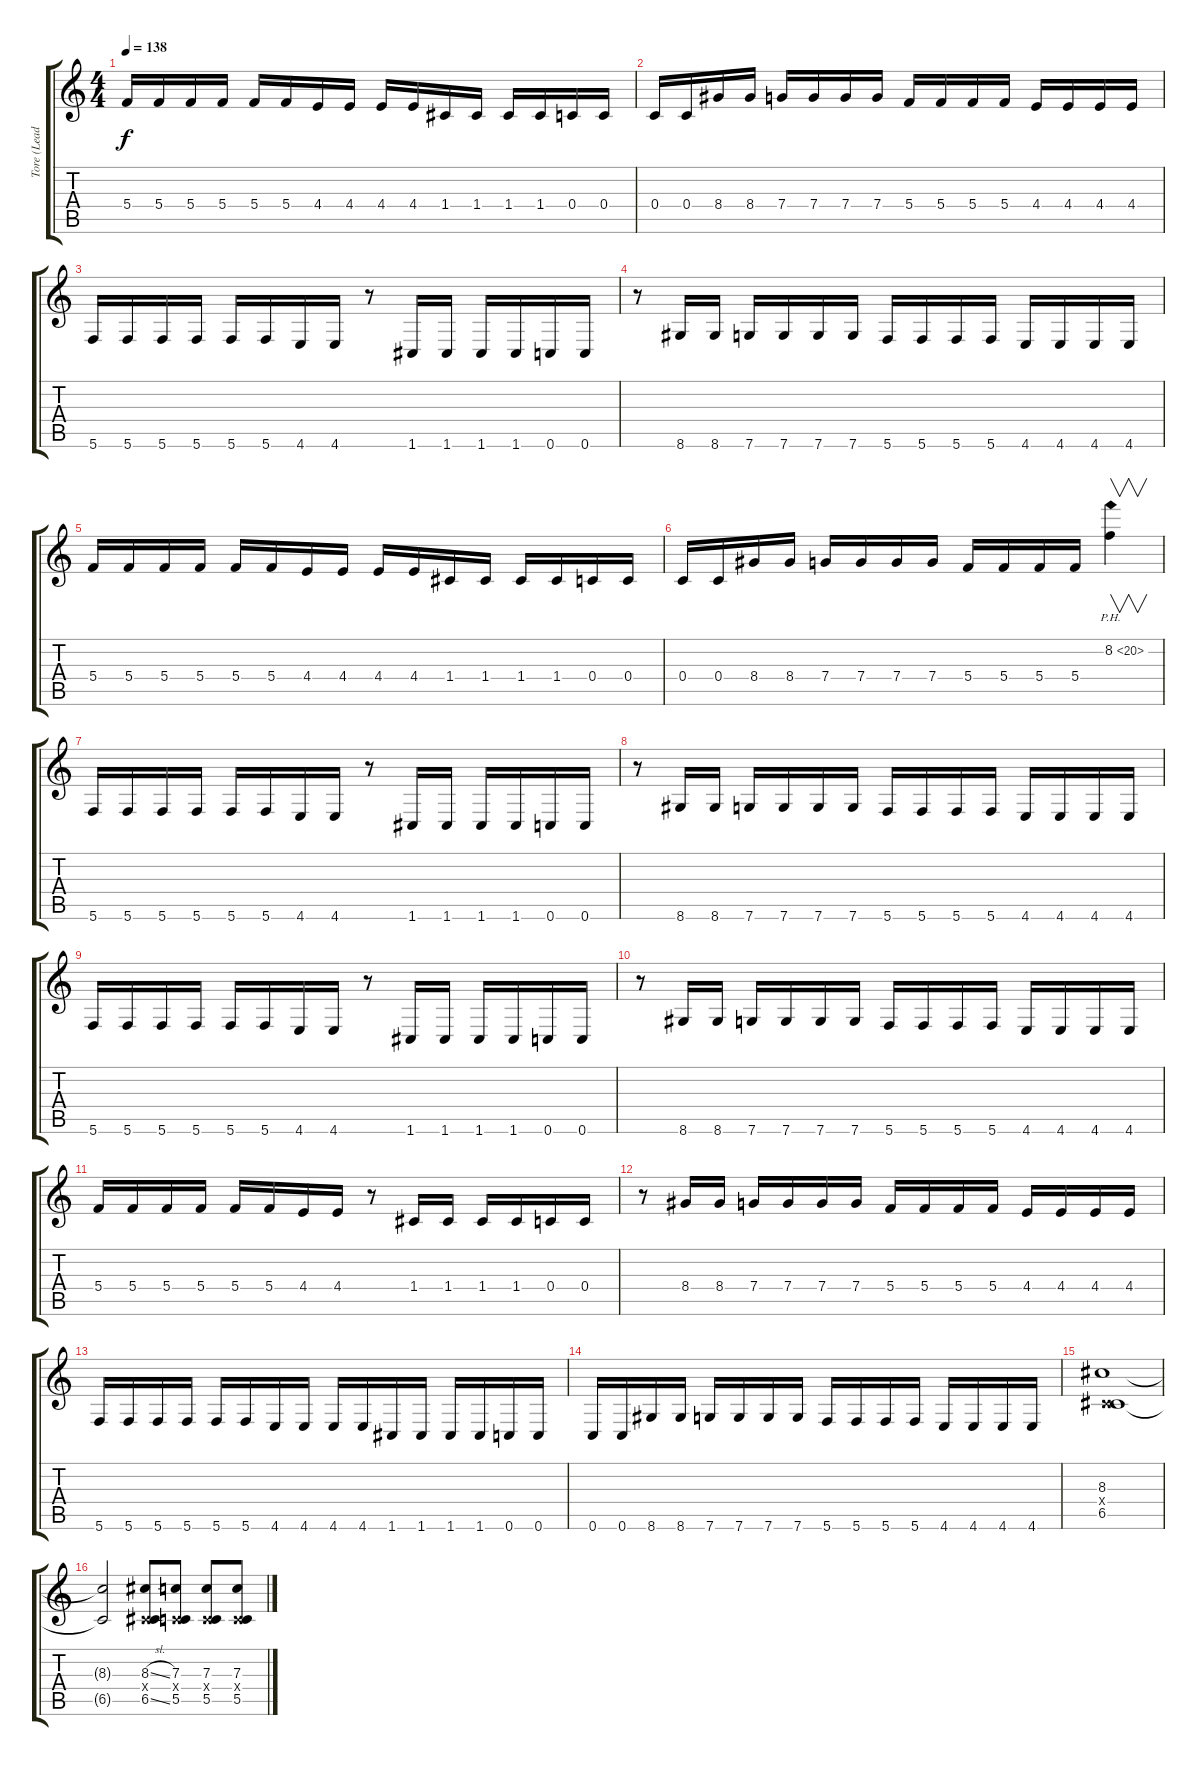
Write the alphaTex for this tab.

\track ("Tore (Lead Guitar) " "Tore (Lead") {instrument distortionguitar}
\staff {score tabs}
\tuning (D4 A3 F3 C3 G2 C2) {hide}
\ts (4 4)
\tempo 138
\clef g2
\ks c
5.4.16{dy f} 5.4.16 5.4.16 5.4.16 5.4.16 5.4.16 4.4.16 4.4.16 4.4.16 4.4.16 1.4.16 1.4.16 1.4.16 1.4.16 0.4.16 0.4.16 |
0.4.16 0.4.16 8.4.16 8.4.16 7.4.16 7.4.16 7.4.16 7.4.16 5.4.16 5.4.16 5.4.16 5.4.16 4.4.16 4.4.16 4.4.16 4.4.16 |
5.6.16 5.6.16 5.6.16 5.6.16 5.6.16 5.6.16 4.6.16 4.6.16 r.8 1.6.16 1.6.16 1.6.16 1.6.16 0.6.16 0.6.16 |
r.8 8.6.16 8.6.16 7.6.16 7.6.16 7.6.16 7.6.16 5.6.16 5.6.16 5.6.16 5.6.16 4.6.16 4.6.16 4.6.16 4.6.16 |
5.4.16 5.4.16 5.4.16 5.4.16 5.4.16 5.4.16 4.4.16 4.4.16 4.4.16 4.4.16 1.4.16 1.4.16 1.4.16 1.4.16 0.4.16 0.4.16 |
0.4.16 0.4.16 8.4.16 8.4.16 7.4.16 7.4.16 7.4.16 7.4.16 5.4.16 5.4.16 5.4.16 5.4.16 8.2{ph 12}.4{v instrument guitarharmonics} |
5.6.16{instrument distortionguitar} 5.6.16 5.6.16 5.6.16 5.6.16 5.6.16 4.6.16 4.6.16 r.8 1.6.16 1.6.16 1.6.16 1.6.16 0.6.16 0.6.16 |
r.8 8.6.16 8.6.16 7.6.16 7.6.16 7.6.16 7.6.16 5.6.16 5.6.16 5.6.16 5.6.16 4.6.16 4.6.16 4.6.16 4.6.16 |
5.6.16 5.6.16 5.6.16 5.6.16 5.6.16 5.6.16 4.6.16 4.6.16 r.8 1.6.16 1.6.16 1.6.16 1.6.16 0.6.16 0.6.16 |
r.8 8.6.16 8.6.16 7.6.16 7.6.16 7.6.16 7.6.16 5.6.16 5.6.16 5.6.16 5.6.16 4.6.16 4.6.16 4.6.16 4.6.16 |
5.4.16 5.4.16 5.4.16 5.4.16 5.4.16 5.4.16 4.4.16 4.4.16 r.8 1.4.16 1.4.16 1.4.16 1.4.16 0.4.16 0.4.16 |
r.8 8.4.16 8.4.16 7.4.16 7.4.16 7.4.16 7.4.16 5.4.16 5.4.16 5.4.16 5.4.16 4.4.16 4.4.16 4.4.16 4.4.16 |
5.6.16 5.6.16 5.6.16 5.6.16 5.6.16 5.6.16 4.6.16 4.6.16 4.6.16 4.6.16 1.6.16 1.6.16 1.6.16 1.6.16 0.6.16 0.6.16 |
0.6.16 0.6.16 8.6.16 8.6.16 7.6.16 7.6.16 7.6.16 7.6.16 5.6.16 5.6.16 5.6.16 5.6.16 4.6.16 4.6.16 4.6.16 4.6.16 |
(8.3 0.4{x} 6.5).1 |
(8.3{t} 6.5{t}).2 (8.3{sl} 0.4{x} 6.5{sl}).8 (7.3 0.4{x} 5.5).8 (7.3 0.4{x} 5.5).8 (7.3 0.4{x} 5.5).8
